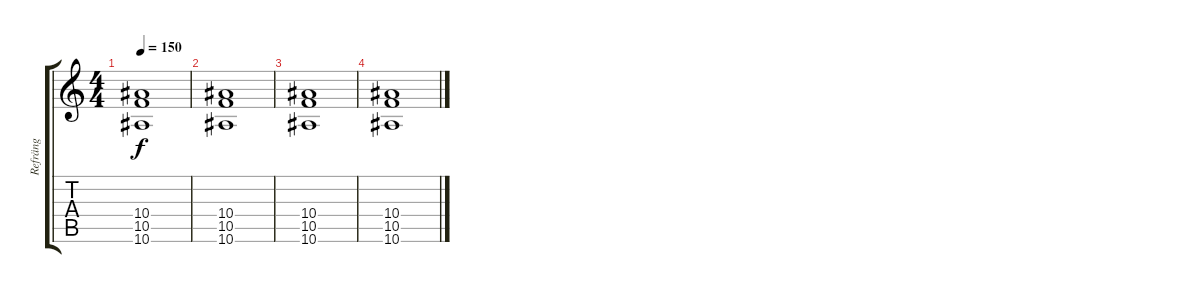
\track ("Refräng" "Refräng") {instrument distortionguitar}
\staff {score tabs}
\tuning (D4 A3 F3 C3 G2 C2) {hide}
\ts (4 4)
\tempo 150
\clef g2
\ks c
(10.4 10.5 10.6).1{dy f} |
(10.4 10.5 10.6).1 |
(10.4 10.5 10.6).1 |
(10.4 10.5 10.6).1
